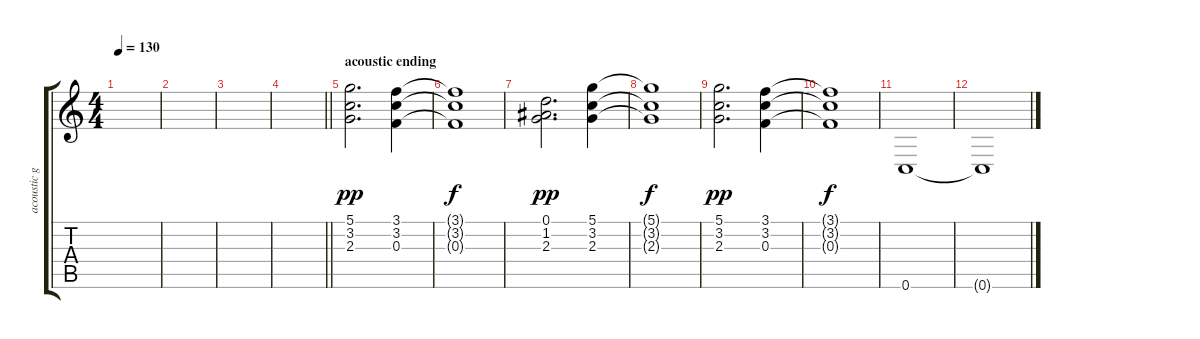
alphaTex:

\track ("acoustic guitar" "acoustic g") {instrument acousticguitarsteel}
\staff {score tabs}
\tuning (D4 A3 F3 C3 G2 C2) {hide}
\ts (4 4)
\tempo 130
\clef g2
\ks c
|
|
|
\barLineRight lightlight
|
\section ("" "acoustic ending")
(5.1 3.2 2.3).2{d dy pp} (3.1 3.2 0.3).4 |
(3.1{t} 3.2{t} 0.3{t}).1{dy f} |
(0.1 1.2 2.3).2{d dy pp} (5.1 3.2 2.3).4 |
(5.1{t} 3.2{t} 2.3{t}).1{dy f} |
(5.1 3.2 2.3).2{d dy pp} (3.1 3.2 0.3).4 |
(3.1{t} 3.2{t} 0.3{t}).1{dy f} |
0.6.1 |
0.6{t}.1
